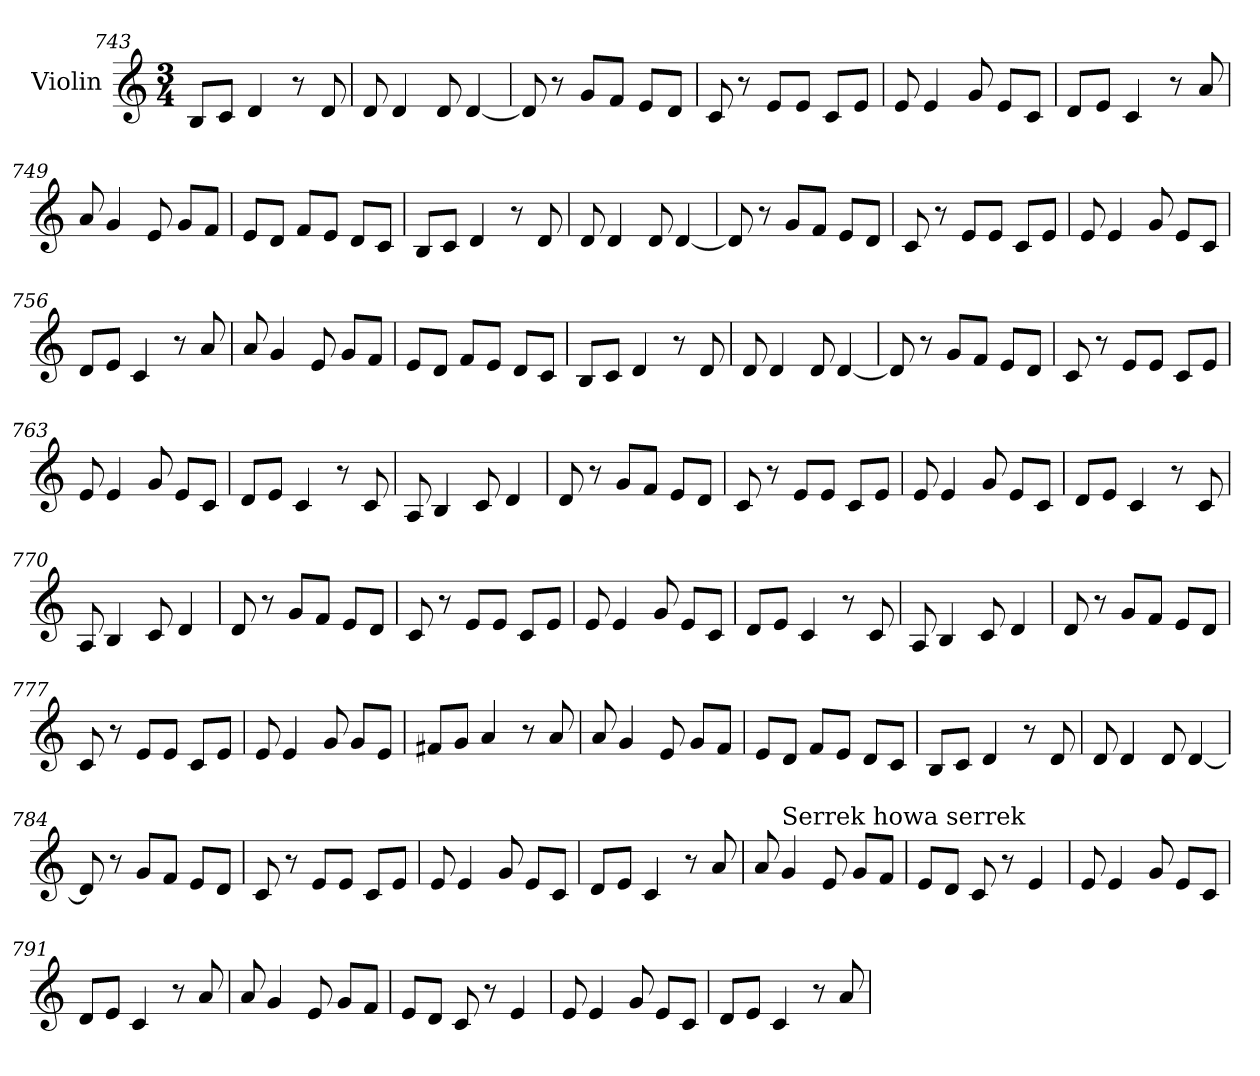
**kern
*part1
*staff1
*I"Violin
*clefG2
*k[]
*C:
*M3/4
=743
8B/L
8c/J
4d/
8r
8d/
!!LO:PB:g=z
=744
8d/
4d/
8d/
[4d/
!!LO:PB:g=z
=745
8d/]
8r
8g/L
8f/J
8e/L
8d/J
=746
8c/
8r
8e/L
8e/J
8c/L
8e/J
=747
8e/
4e/
8g/
8e/L
8c/J
=748
8d/L
8e/J
4c/
8r
8a/
=749
8a/
4g/
8e/
8g/L
8f/J
!!LO:PB:g=z
=750
8e/L
8d/J
8f/L
8e/J
8d/L
8c/J
!!LO:PB:g=z
=751
8B/L
8c/J
4d/
8r
8d/
=752
8d/
4d/
8d/
[4d/
=753
8d/]
8r
8g/L
8f/J
8e/L
8d/J
=754
8c/
8r
8e/L
8e/J
8c/L
8e/J
=755
8e/
4e/
8g/
8e/L
8c/J
=756
8d/L
8e/J
4c/
8r
8a/
!!LO:PB:g=z
=757
8a/
4g/
8e/
8g/L
8f/J
=758
8e/L
8d/J
8f/L
8e/J
8d/L
8c/J
=759
8B/L
8c/J
4d/
8r
8d/
=760
8d/
4d/
8d/
[4d/
=761
8d/]
8r
8g/L
8f/J
8e/L
8d/J
!!LO:PB:g=z
=762
8c/
8r
8e/L
8e/J
8c/L
8e/J
!!LO:PB:g=z
=763
8e/
4e/
8g/
8e/L
8c/J
=764
8d/L
8e/J
4c/
8r
8c/
=765
8A/
4B/
8c/
4d/
=766
8d/
8r
8g/L
8f/J
8e/L
8d/J
=767
8c/
8r
8e/L
8e/J
8c/L
8e/J
!!LO:PB:g=z
=768
8e/
4e/
8g/
8e/L
8c/J
!!LO:PB:g=z
=769
8d/L
8e/J
4c/
8r
8c/
=770
8A/
4B/
8c/
4d/
=771
8d/
8r
8g/L
8f/J
8e/L
8d/J
=772
8c/
8r
8e/L
8e/J
8c/L
8e/J
=773
8e/
4e/
8g/
8e/L
8c/J
!!LO:PB:g=z
=774
8d/L
8e/J
4c/
8r
8c/
!!LO:PB:g=z
=775
8A/
4B/
8c/
4d/
=776
8d/
8r
8g/L
8f/J
8e/L
8d/J
=777
8c/
8r
8e/L
8e/J
8c/L
8e/J
=778
8e/
4e/
8g/
8g/L
8e/J
=779
8f#X/L
8g/J
4a/
8r
8a/
!!LO:PB:g=z
=780
8a/
4g/
8e/
8g/L
8f/J
!!LO:PB:g=z
=781
8e/L
8d/J
8f/L
8e/J
8d/L
8c/J
=782
8B/L
8c/J
4d/
8r
8d/
=783
8d/
4d/
8d/
[4d/
=784
8d/]
8r
8g/L
8f/J
8e/L
8d/J
=785
8c/
8r
8e/L
8e/J
8c/L
8e/J
!!LO:PB:g=z
=786
8e/
4e/
8g/
8e/L
8c/J
!!LO:PB:g=z
=787
8d/L
8e/J
4c/
8r
8a/
=788
*MM110
8a/
!LO:TX:a:t=Serrek howa serrek
4g/
8e/
8g/L
8f/J
=789
8e/L
8d/J
8c/
8r
4e/
=790
8e/
4e/
8g/
8e/L
8c/J
=791
8d/L
8e/J
4c/
8r
8a/
!!LO:PB:g=z
=792
8a/
4g/
8e/
8g/L
8f/J
!!LO:PB:g=z
=793
8e/L
8d/J
8c/
8r
4e/
=794
8e/
4e/
8g/
8e/L
8c/J
=795
8d/L
8e/J
4c/
8r
8a/
=
*-
